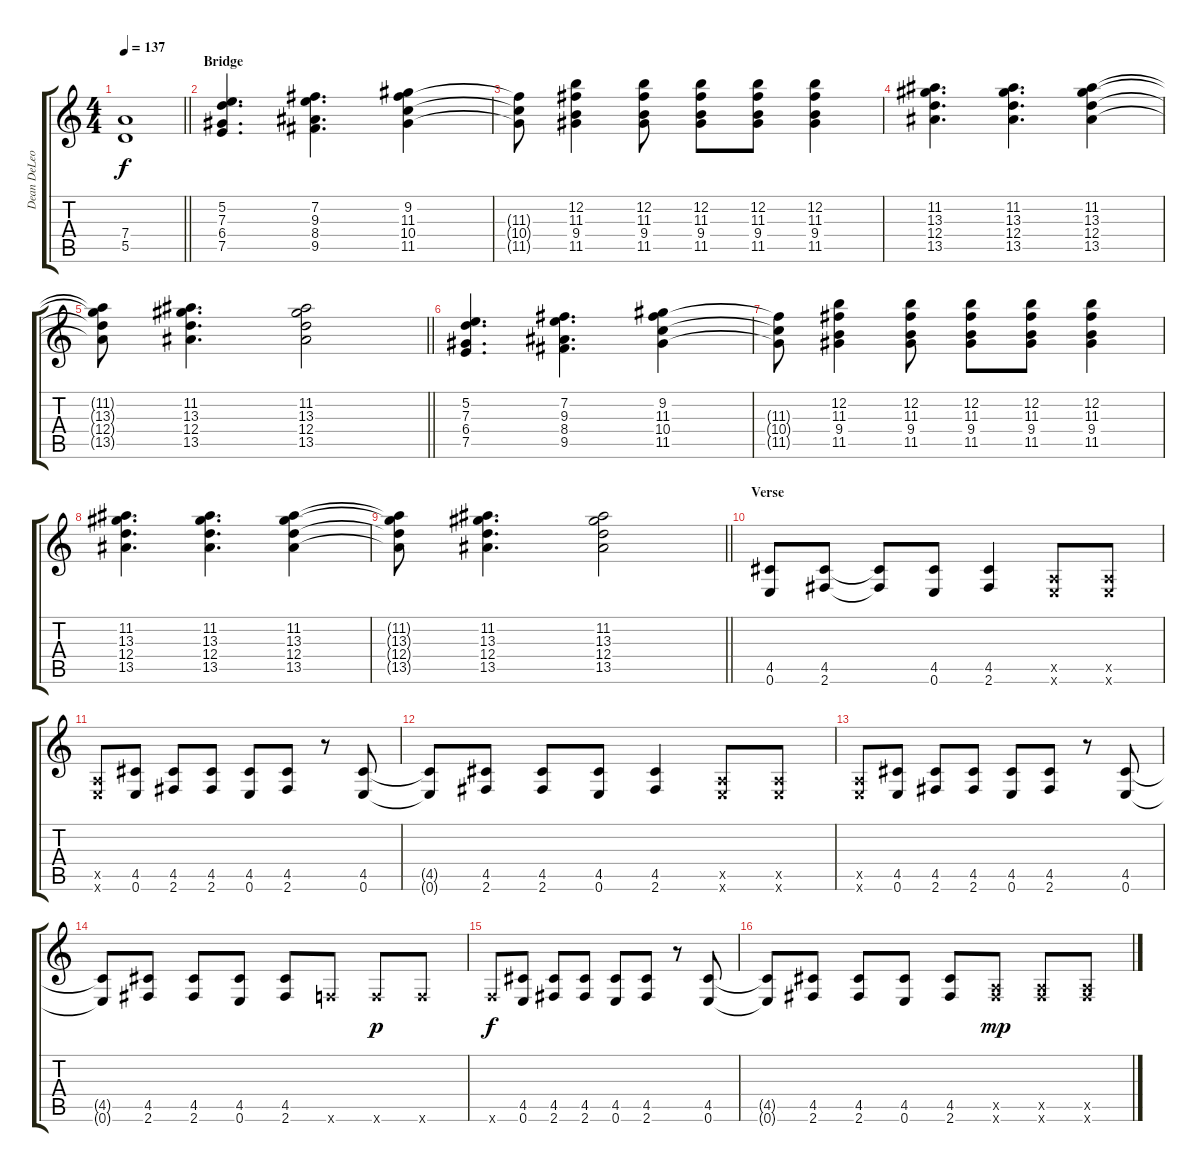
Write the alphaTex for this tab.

\track ("Dean DeLeo 2nd Guitar" "Dean DeLeo") {instrument overdrivenguitar}
\staff {score tabs}
\tuning (E4 B3 G3 D3 A2 E2) {hide}
\ts (4 4)
\tempo 137
\clef g2
\barLineRight lightlight
\ks c
(7.4{t} 5.5{t}).1{dy f} |
\section ("" "Bridge")
(5.2 7.3 6.4 7.5).4{d} (7.2 9.3 8.4 9.5).4{d} (9.2 11.3 10.4 11.5).4 |
(11.3{t} 10.4{t} 11.5{t}).8 (12.2 11.3 9.4 11.5).4 (12.2 11.3 9.4 11.5).8 (12.2 11.3 9.4 11.5).8 (12.2 11.3 9.4 11.5).8 (12.2 11.3 9.4 11.5).4 |
(11.2 13.3 12.4 13.5).4{d} (11.2 13.3 12.4 13.5).4{d} (11.2 13.3 12.4 13.5).4 |
\barLineRight lightlight
(11.2{t} 13.3{t} 12.4{t} 13.5{t}).8 (11.2 13.3 12.4 13.5).4{d} (11.2 13.3 12.4 13.5).2 |
(5.2 7.3 6.4 7.5).4{d} (7.2 9.3 8.4 9.5).4{d} (9.2 11.3 10.4 11.5).4 |
(11.3{t} 10.4{t} 11.5{t}).8 (12.2 11.3 9.4 11.5).4 (12.2 11.3 9.4 11.5).8 (12.2 11.3 9.4 11.5).8 (12.2 11.3 9.4 11.5).8 (12.2 11.3 9.4 11.5).4 |
(11.2 13.3 12.4 13.5).4{d} (11.2 13.3 12.4 13.5).4{d} (11.2 13.3 12.4 13.5).4 |
\barLineRight lightlight
(11.2{t} 13.3{t} 12.4{t} 13.5{t}).8 (11.2 13.3 12.4 13.5).4{d} (11.2 13.3 12.4 13.5).2 |
\section ("" "Verse")
(4.5 0.6).8 (4.5 2.6).8 (4.5{t} 2.6{t}).8 (4.5 0.6).8 (4.5 2.6).4 (0.5{x} 0.6{x}).8 (0.5{x} 0.6{x}).8 |
(0.5{x} 0.6{x}).8 (4.5 0.6).8 (4.5 2.6).8 (4.5 2.6).8 (4.5 0.6).8 (4.5 2.6).8 r.8 (4.5 0.6).8 |
(4.5{t} 0.6{t}).8 (4.5 2.6).8 (4.5 2.6).8 (4.5 0.6).8 (4.5 2.6).4 (0.5{x} 0.6{x}).8 (0.5{x} 0.6{x}).8 |
(0.5{x} 0.6{x}).8 (4.5 0.6).8 (4.5 2.6).8 (4.5 2.6).8 (4.5 0.6).8 (4.5 2.6).8 r.8 (4.5 0.6).8 |
(4.5{t} 0.6{t}).8 (4.5 2.6).8 (4.5 2.6).8 (4.5 0.6).8 (4.5 2.6).8 1.6{x}.8 1.6{x}.8{dy p} 1.6{x}.8 |
1.6{x}.8{dy f} (4.5 0.6).8 (4.5 2.6).8 (4.5 2.6).8 (4.5 0.6).8 (4.5 2.6).8 r.8 (4.5 0.6).8 |
(4.5{t} 0.6{t}).8 (4.5 2.6).8 (4.5 2.6).8 (4.5 0.6).8 (4.5 2.6).8 (0.5{x} 2.6{x}).8{dy mp} (0.5{x} 2.6{x}).8 (0.5{x} 2.6{x}).8
